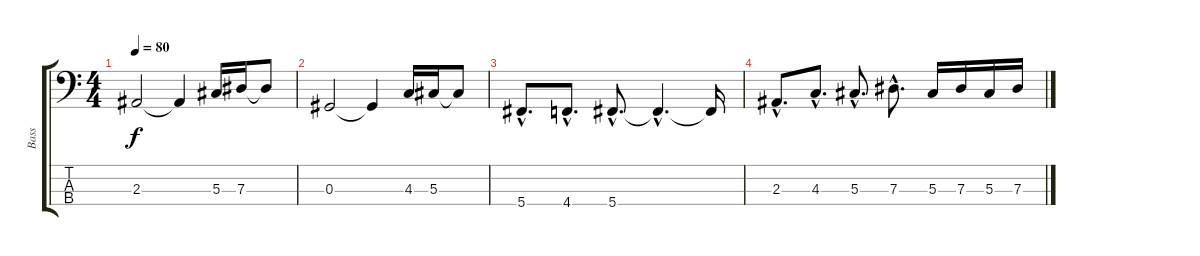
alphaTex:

\track ("Bass" "Bass") {instrument electricbasspick}
\staff {score tabs}
\tuning (F2 Db2 Ab1 Db1) {hide}
\ts (4 4)
\tempo 80
\clef f4
\ks c
2.3.2{dy f} 2.3{t}.4 5.3.16 7.3.16 7.3{t}.8 |
0.3.2 0.3{t}.4 4.3.16 5.3.16 5.3{t}.8 |
5.4{hac}.8{d} 4.4{hac}.8{d} 5.4{hac}.8{d} 5.4{hac t}.4{d} 5.4{t}.16 |
2.3{hac}.8{d} 4.3{hac}.8{d} 5.3{hac}.8{d} 7.3{hac}.8{d} 5.3.16 7.3.16 5.3.16 7.3.16
